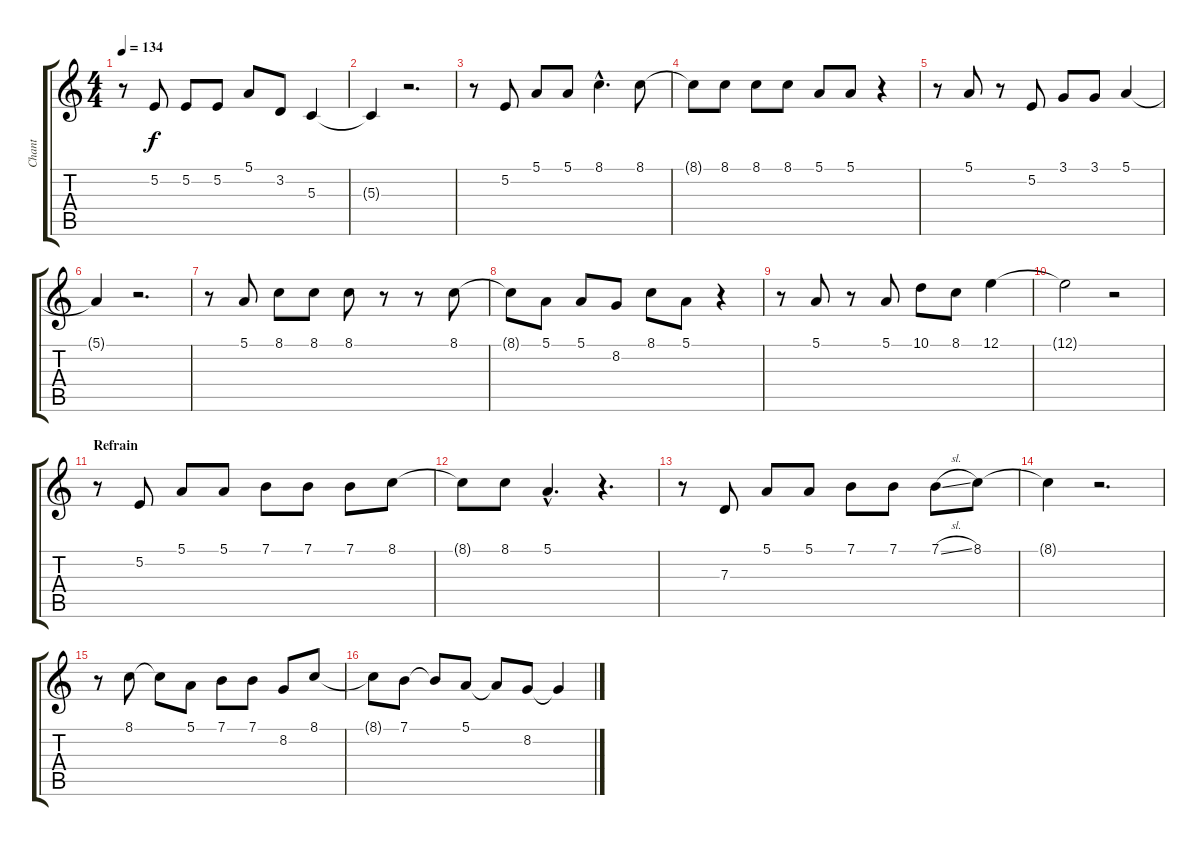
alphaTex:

\track ("Chant" "Chant") {instrument trombone}
\staff {score tabs}
\tuning (E4 B3 G3 D3 A2 E2) {hide}
\ts (4 4)
\tempo 134
\clef g2
\ks c
r.8{dy f} 5.2.8 5.2.8 5.2.8 5.1.8 3.2.8 5.3.4 |
5.3{t}.4 r.2{d} |
r.8 5.2.8 5.1.8 5.1.8 8.1{hac}.4{d} 8.1.8 |
8.1{t}.8 8.1.8 8.1.8 8.1.8 5.1.8 5.1.8 r.4 |
r.8 5.1.8 r.8 5.2.8 3.1.8 3.1.8 5.1.4 |
5.1{t}.4 r.2{d} |
r.8 5.1.8 8.1.8 8.1.8 8.1.8 r.8 r.8 8.1.8 |
8.1{t}.8 5.1.8 5.1.8 8.2.8 8.1.8 5.1.8 r.4 |
r.8 5.1.8 r.8 5.1.8 10.1.8 8.1.8 12.1.4 |
12.1{t}.2 r.2 |
\section ("" "Refrain")
r.8 5.2.8 5.1.8 5.1.8 7.1.8 7.1.8 7.1.8 8.1.8 |
8.1{t}.8 8.1.8 5.1{hac}.4{d} r.4{d} |
r.8 7.3.8 5.1.8 5.1.8 7.1.8 7.1.8 7.1{sl}.8 8.1.8 |
8.1{t}.4 r.2{d} |
r.8 8.1.8 8.1{t}.8 5.1.8 7.1.8 7.1.8 8.2.8 8.1.8 |
8.1{t}.8 7.1.8 7.1{t}.8 5.1.8 5.1{t}.8 8.2.8 8.2{t}.4
